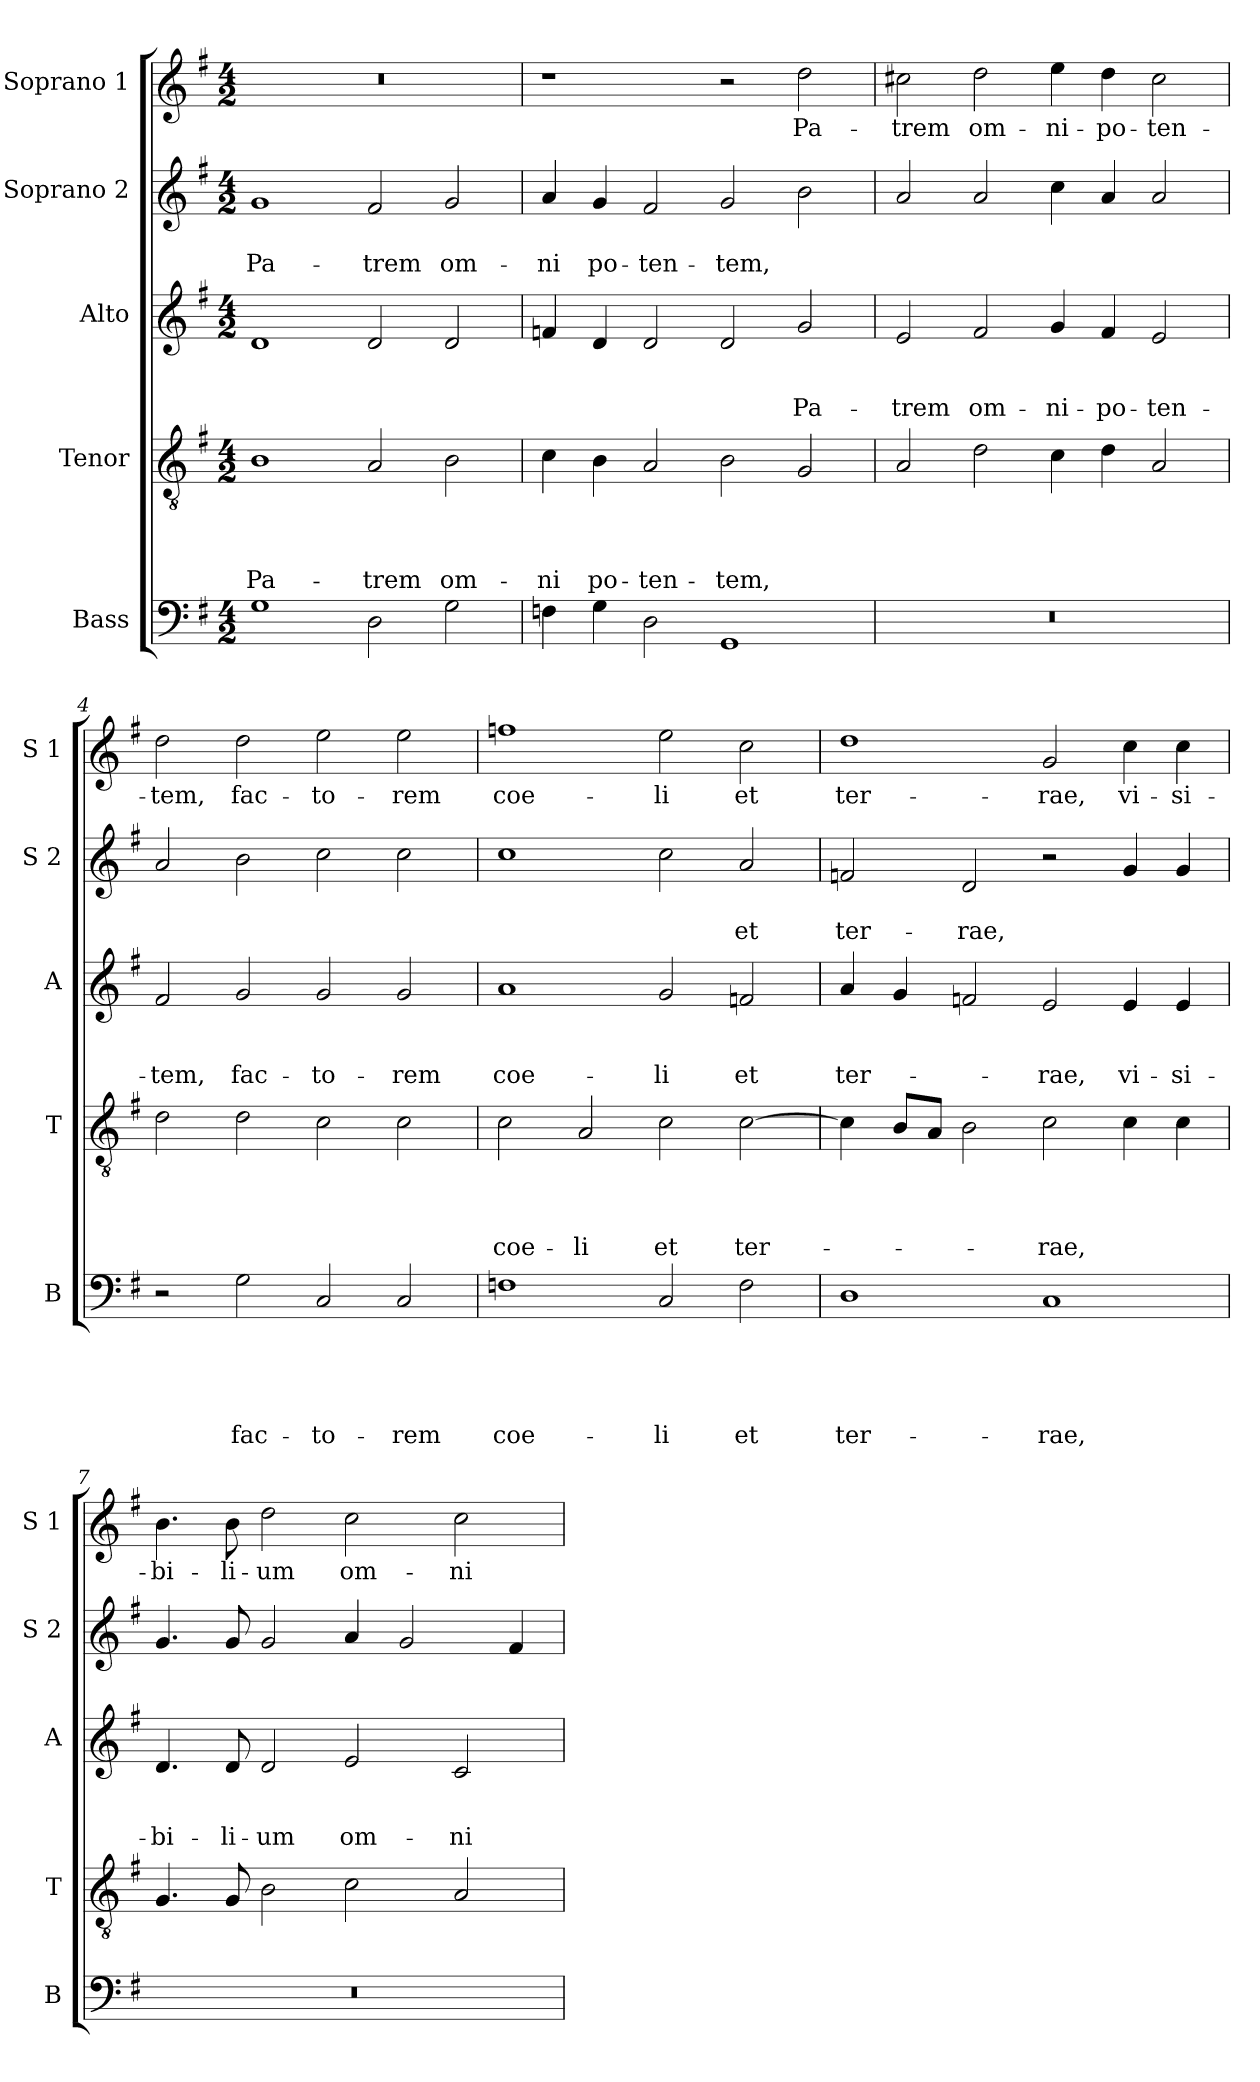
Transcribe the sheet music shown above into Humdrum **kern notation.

**kern	**text	**text	**text	**text	**text	**kern	**text	**text	**text	**text	**kern	**text	**text	**text	**kern	**text	**text	**kern	**text
*part5	*part5	*part5	*part5	*part5	*part5	*part4	*part4	*part4	*part4	*part4	*part3	*part3	*part3	*part3	*part2	*part2	*part2	*part1	*part1
*staff5	*staff5	*staff5	*staff5	*staff5	*staff5	*staff4	*staff4	*staff4	*staff4	*staff4	*staff3	*staff3	*staff3	*staff3	*staff2	*staff2	*staff2	*staff1	*staff1
*I"Bass	*	*	*	*	*	*I"Tenor	*	*	*	*	*I"Alto	*	*	*	*I"Soprano 2	*	*	*I"Soprano 1	*
*I'B	*	*	*	*	*	*I'T	*	*	*	*	*I'A	*	*	*	*I'S 2	*	*	*I'S 1	*
*clefF4	*	*	*	*	*	*clefGv2	*	*	*	*	*clefG2	*	*	*	*clefG2	*	*	*clefG2	*
*k[f#]	*	*	*	*	*	*k[f#]	*	*	*	*	*k[f#]	*	*	*	*k[f#]	*	*	*k[f#]	*
*G:	*	*	*	*	*	*G:	*	*	*	*	*G:	*	*	*	*G:	*	*	*G:	*
*M4/2	*	*	*	*	*	*M4/2	*	*	*	*	*M4/2	*	*	*	*M4/2	*	*	*M4/2	*
=1	=1	=1	=1	=1	=1	=1	=1	=1	=1	=1	=1	=1	=1	=1	=1	=1	=1	=1	=1
!	!	!	!	!	!	!	!	!	!	!LO:LY:b	!	!	!	!	!	!	!LO:LY:b	!	!
1G	.	.	.	.	.	1B	.	.	.	Pa-	1d	.	.	.	1g	.	Pa-	0r	.
!	!	!	!	!	!	!	!	!	!	!LO:LY:b	!	!	!	!	!	!	!LO:LY:b	!	!
2D\	.	.	.	.	.	2A/	.	.	.	-trem	2d/	.	.	.	2f#/	.	-trem	.	.
!	!	!	!	!	!	!	!	!	!	!LO:LY:b	!	!	!	!	!	!	!LO:LY:b	!	!
2G\	.	.	.	.	.	2B\	.	.	.	om-	2d/	.	.	.	2g/	.	om-	.	.
=2	=2	=2	=2	=2	=2	=2	=2	=2	=2	=2	=2	=2	=2	=2	=2	=2	=2	=2	=2
!	!	!	!	!	!	!	!	!	!	!LO:LY:b	!	!	!	!	!	!	!LO:LY:b	!	!
4Fn\	.	.	.	.	.	4c\	.	.	.	-ni	4fn/	.	.	.	4a/	.	-ni	1r	.
!	!	!	!	!	!	!	!	!	!	!LO:LY:b	!	!	!	!	!	!	!LO:LY:b	!	!
4G\	.	.	.	.	.	4B\	.	.	.	po-	4d/	.	.	.	4g/	.	po-	.	.
!	!	!	!	!	!	!	!	!	!	!LO:LY:b	!	!	!	!	!	!	!LO:LY:b	!	!
2D\	.	.	.	.	.	2A/	.	.	.	-ten-	2d/	.	.	.	2f#/	.	-ten-	.	.
!	!	!	!	!	!	!	!	!	!	!LO:LY:b	!	!	!	!	!	!	!LO:LY:b	!	!
1GG	.	.	.	.	.	2B\	.	.	.	-tem,	2d/	.	.	.	2g/	.	-tem,	2r	.
!	!	!	!	!	!	!	!	!	!	!	!	!	!	!LO:LY:b	!	!	!	!	!LO:LY:b
.	.	.	.	.	.	2G/	.	.	.	.	2g/	.	.	Pa-	2b\	.	.	2dd\	Pa-
=3	=3	=3	=3	=3	=3	=3	=3	=3	=3	=3	=3	=3	=3	=3	=3	=3	=3	=3	=3
!	!	!	!	!	!	!	!	!	!	!	!	!	!	!LO:LY:b	!	!	!	!	!LO:LY:b
0r	.	.	.	.	.	2A/	.	.	.	.	2e/	.	.	-trem	2a/	.	.	2cc#X\	-trem
!	!	!	!	!	!	!	!	!	!	!	!	!	!	!LO:LY:b	!	!	!	!	!LO:LY:b
.	.	.	.	.	.	2d\	.	.	.	.	2f#/	.	.	om-	2a/	.	.	2dd\	om-
!	!	!	!	!	!	!	!	!	!	!	!	!	!	!LO:LY:b	!	!	!	!	!LO:LY:b
.	.	.	.	.	.	4c\	.	.	.	.	4g/	.	.	-ni-	4cc\	.	.	4ee\	-ni-
!	!	!	!	!	!	!	!	!	!	!	!	!	!	!LO:LY:b	!	!	!	!	!LO:LY:b
.	.	.	.	.	.	4d\	.	.	.	.	4f#/	.	.	-po-	4a/	.	.	4dd\	-po-
!	!	!	!	!	!	!	!	!	!	!	!	!	!	!LO:LY:b	!	!	!	!	!LO:LY:b
.	.	.	.	.	.	2A/	.	.	.	.	2e/	.	.	-ten-	2a/	.	.	2cc#\	-ten-
!!LO:LB:g=z
=4	=4	=4	=4	=4	=4	=4	=4	=4	=4	=4	=4	=4	=4	=4	=4	=4	=4	=4	=4
!	!	!	!	!	!	!	!	!	!	!	!	!	!	!LO:LY:b	!	!	!	!	!LO:LY:b
2r	.	.	.	.	.	2d\	.	.	.	.	2f#/	.	.	-tem,	2a/	.	.	2dd\	-tem,
!	!	!	!	!	!LO:LY:b	!	!	!	!	!	!	!	!	!LO:LY:b	!	!	!	!	!LO:LY:b
2G\	.	.	.	.	fac-	2d\	.	.	.	.	2g/	.	.	fac-	2b\	.	.	2dd\	fac-
!	!	!	!	!	!LO:LY:b	!	!	!	!	!	!	!	!	!LO:LY:b	!	!	!	!	!LO:LY:b
2C/	.	.	.	.	-to-	2c\	.	.	.	.	2g/	.	.	-to-	2cc\	.	.	2ee\	-to-
!	!	!	!	!	!LO:LY:b	!	!	!	!	!	!	!	!	!LO:LY:b	!	!	!	!	!LO:LY:b
2C/	.	.	.	.	-rem	2c\	.	.	.	.	2g/	.	.	-rem	2cc\	.	.	2ee\	-rem
=5	=5	=5	=5	=5	=5	=5	=5	=5	=5	=5	=5	=5	=5	=5	=5	=5	=5	=5	=5
!	!	!	!	!	!LO:LY:b	!	!	!	!	!LO:LY:b	!	!	!	!LO:LY:b	!	!	!	!	!LO:LY:b
1Fn	.	.	.	.	coe-	2c\	.	.	.	coe-	1a	.	.	coe-	1cc	.	.	1ffn	coe-
!	!	!	!	!	!	!	!	!	!	!LO:LY:b	!	!	!	!	!	!	!	!	!
.	.	.	.	.	.	2A/	.	.	.	-li	.	.	.	.	.	.	.	.	.
!	!	!	!	!	!LO:LY:b	!	!	!	!	!LO:LY:b	!	!	!	!LO:LY:b	!	!	!	!	!LO:LY:b
2C/	.	.	.	.	-li	2c\	.	.	.	et	2g/	.	.	-li	2cc\	.	.	2ee\	-li
!	!	!	!	!	!LO:LY:b	!	!	!	!	!LO:LY:b	!	!	!	!LO:LY:b	!	!	!LO:LY:b	!	!LO:LY:b
2F\	.	.	.	.	et	[>2c\	.	.	.	ter-	2fn/	.	.	et	2a/	.	et	2cc\	et
=6	=6	=6	=6	=6	=6	=6	=6	=6	=6	=6	=6	=6	=6	=6	=6	=6	=6	=6	=6
!	!	!	!	!	!LO:LY:b	!	!	!	!	!	!	!	!	!LO:LY:b	!	!	!LO:LY:b	!	!LO:LY:b
1D	.	.	.	.	ter-	4c\]	.	.	.	.	4a/	.	.	ter-	2fn/	.	ter-	1dd	ter-
.	.	.	.	.	.	8B/L	.	.	.	.	4g/	.	.	.	.	.	.	.	.
.	.	.	.	.	.	8A/J	.	.	.	.	.	.	.	.	.	.	.	.	.
!	!	!	!	!	!	!	!	!	!	!	!	!	!	!	!	!	!LO:LY:b	!	!
.	.	.	.	.	.	2B\	.	.	.	.	2fn/	.	.	.	2d/	.	-rae,	.	.
!	!	!	!	!	!LO:LY:b	!	!	!	!	!LO:LY:b	!	!	!	!LO:LY:b	!	!	!	!	!LO:LY:b
1C	.	.	.	.	-rae,	2c\	.	.	.	-rae,	2e/	.	.	-rae,	2r	.	.	2g/	-rae,
!	!	!	!	!	!	!	!	!	!	!	!	!	!	!LO:LY:b	!	!	!	!	!LO:LY:b
.	.	.	.	.	.	4c\	.	.	.	.	4e/	.	.	vi-	4g/	.	.	4cc\	vi-
!	!	!	!	!	!	!	!	!	!	!	!	!	!	!LO:LY:b	!	!	!	!	!LO:LY:b
.	.	.	.	.	.	4c\	.	.	.	.	4e/	.	.	-si-	4g/	.	.	4cc\	-si-
!!LO:PB:g=z
=7	=7	=7	=7	=7	=7	=7	=7	=7	=7	=7	=7	=7	=7	=7	=7	=7	=7	=7	=7
!	!	!	!	!	!	!	!	!	!	!	!	!	!	!LO:LY:b	!	!	!	!	!LO:LY:b
0r	.	.	.	.	.	4.G/	.	.	.	.	4.d/	.	.	-bi-	4.g/	.	.	4.b\	-bi-
!	!	!	!	!	!	!	!	!	!	!	!	!	!	!LO:LY:b	!	!	!	!	!LO:LY:b
.	.	.	.	.	.	8G/	.	.	.	.	8d/	.	.	-li-	8g/	.	.	8b\	-li-
!	!	!	!	!	!	!	!	!	!	!	!	!	!	!LO:LY:b	!	!	!	!	!LO:LY:b
.	.	.	.	.	.	2B\	.	.	.	.	2d/	.	.	-um	2g/	.	.	2dd\	-um
!	!	!	!	!	!	!	!	!	!	!	!	!	!	!LO:LY:b	!	!	!	!	!LO:LY:b
.	.	.	.	.	.	2c\	.	.	.	.	2e/	.	.	om-	4a/	.	.	2cc\	om-
.	.	.	.	.	.	.	.	.	.	.	.	.	.	.	2g/	.	.	.	.
!	!	!	!	!	!	!	!	!	!	!	!	!	!	!LO:LY:b	!	!	!	!	!LO:LY:b
.	.	.	.	.	.	2A/	.	.	.	.	2c/	.	.	-ni-	.	.	.	2cc\	-ni-
.	.	.	.	.	.	.	.	.	.	.	.	.	.	.	4f#/	.	.	.	.
=	=	=	=	=	=	=	=	=	=	=	=	=	=	=	=	=	=	=	=
*-	*-	*-	*-	*-	*-	*-	*-	*-	*-	*-	*-	*-	*-	*-	*-	*-	*-	*-	*-
